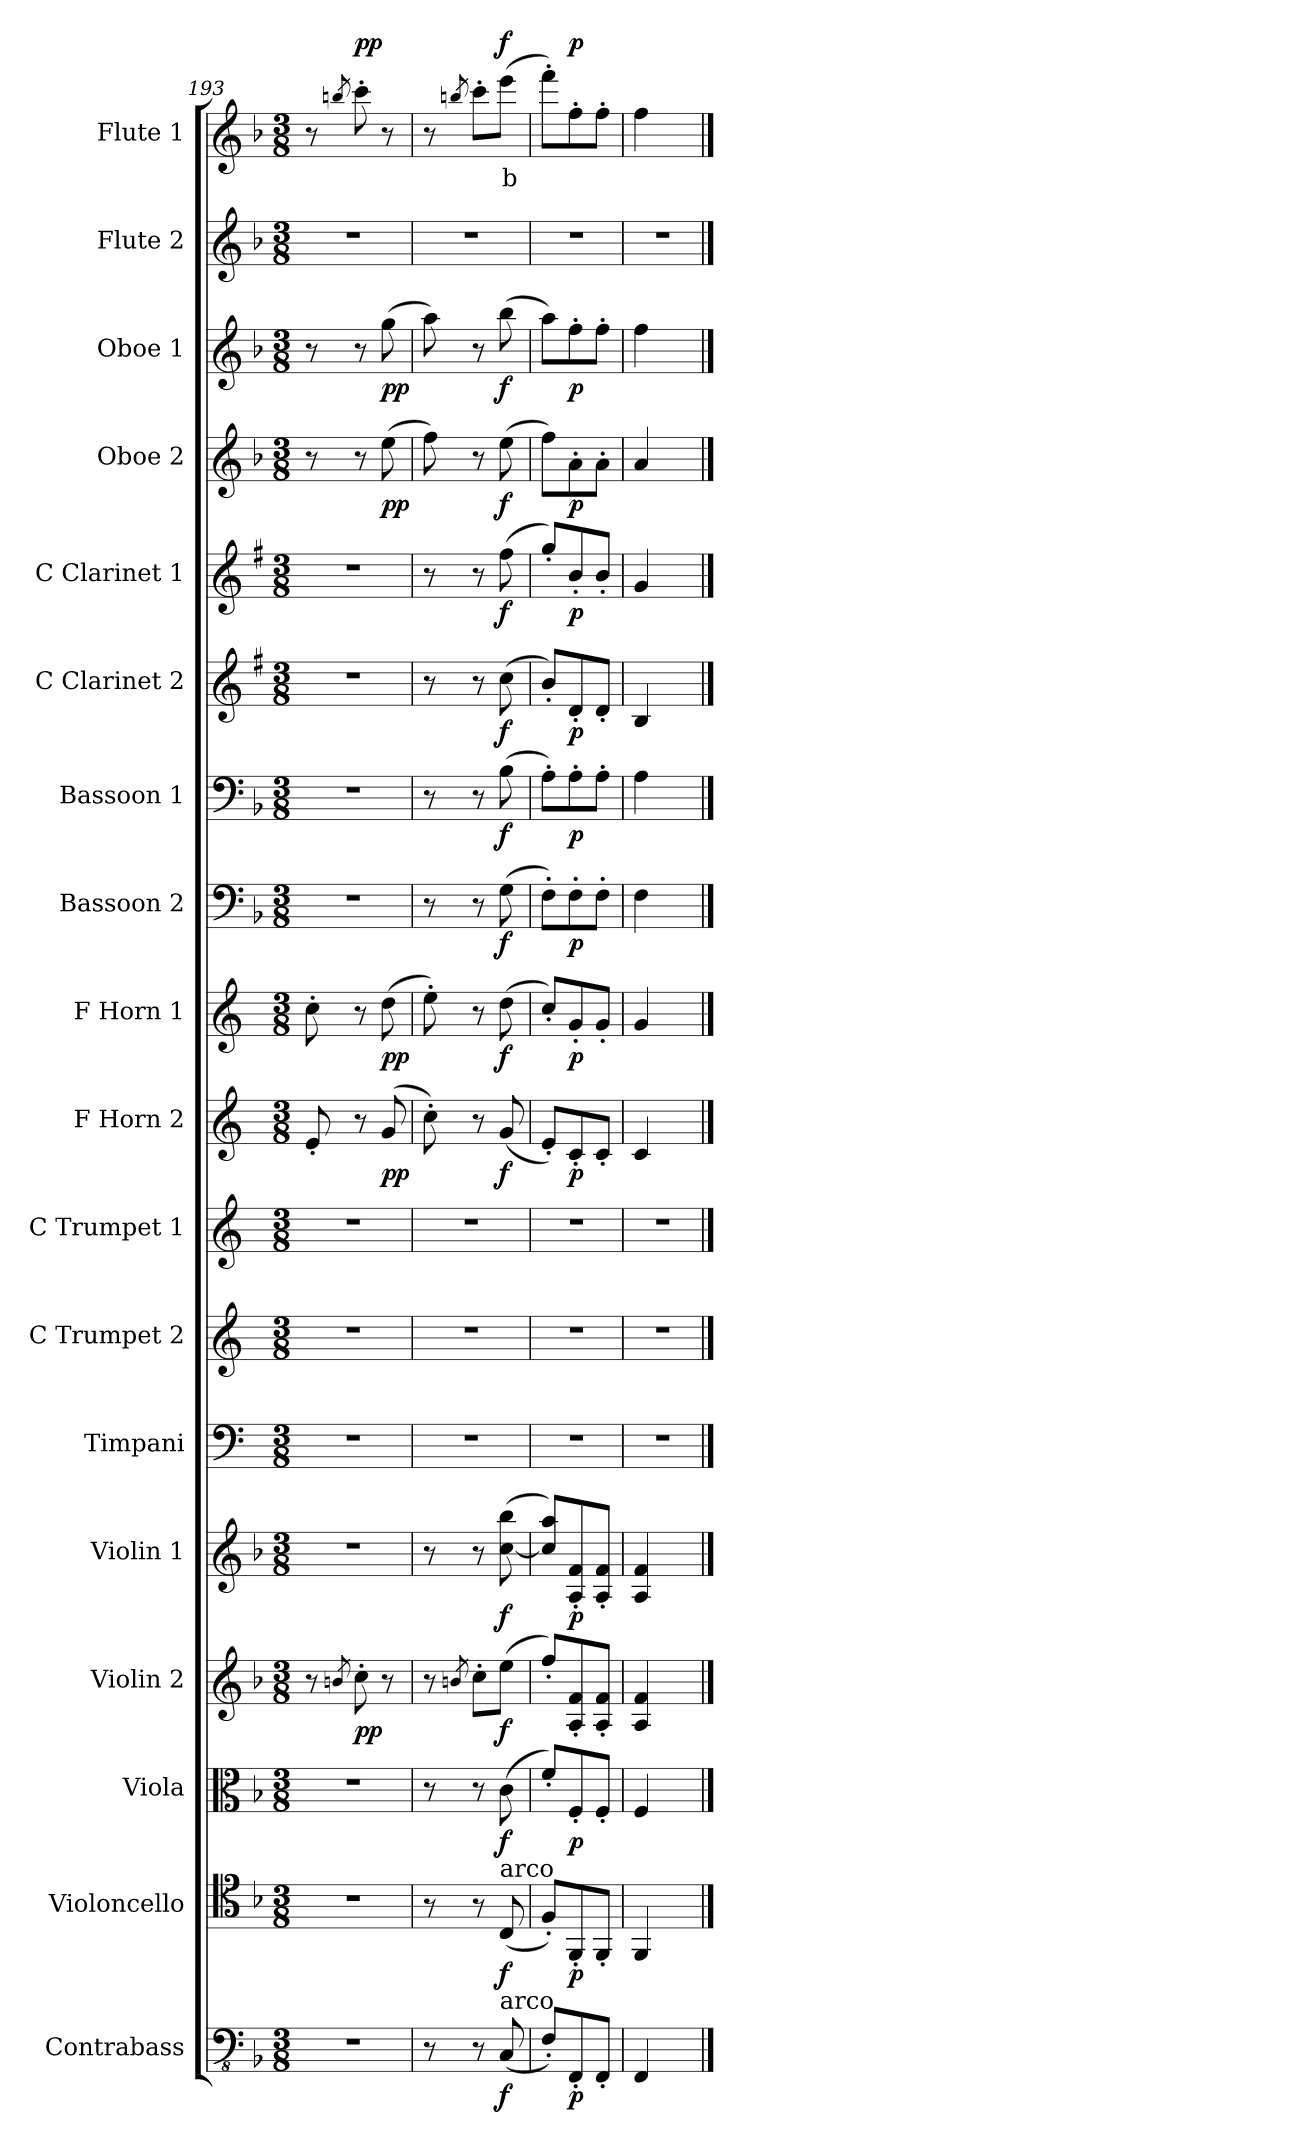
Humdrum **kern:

**kern	**dynam	**kern	**dynam	**kern	**dynam	**kern	**dynam	**kern	**dynam	**kern	**kern	**kern	**kern	**dynam	**kern	**dynam	**kern	**dynam	**kern	**dynam	**kern	**dynam	**kern	**dynam	**kern	**dynam	**kern	**dynam	**kern	**kern	**text	**dynam
*part18	*part18	*part17	*part17	*part16	*part16	*part15	*part15	*part14	*part14	*part13	*part12	*part11	*part10	*part10	*part9	*part9	*part8	*part8	*part7	*part7	*part6	*part6	*part5	*part5	*part4	*part4	*part3	*part3	*part2	*part1	*part1	*part1
*staff18	*staff18	*staff17	*staff17	*staff16	*staff16	*staff15	*staff15	*staff14	*staff14	*staff13	*staff12	*staff11	*staff10	*staff10	*staff9	*staff9	*staff8	*staff8	*staff7	*staff7	*staff6	*staff6	*staff5	*staff5	*staff4	*staff4	*staff3	*staff3	*staff2	*staff1	*staff1	*staff1
*I"Contrabass	*	*I"Violoncello	*	*I"Viola	*	*I"Violin 2	*	*I"Violin 1	*	*I"Timpani	*I"C Trumpet 2	*I"C Trumpet 1	*I"F Horn 2	*	*I"F Horn 1	*	*I"Bassoon 2	*	*I"Bassoon 1	*	*I"C Clarinet 2	*	*I"C Clarinet 1	*	*I"Oboe 2	*	*I"Oboe 1	*	*I"Flute 2	*I"Flute 1	*	*
*I'Cb	*	*I'Vc	*	*I'Vla	*	*I'Vln 2	*	*I'Vln 1	*	*I'Timp	*I'Tpt 2	*I'Tpt 1	*I'Hn 2	*	*I'Hn 1	*	*I'Bsn 2	*	*I'Bsn 1	*	*I'C Cl.2	*	*I'C Cl.1	*	*I'Ob 2	*	*I'Ob 1	*	*I'Fl 2	*I'Fl 1	*	*
*clefFv4	*	*clefC4	*	*clefC3	*	*clefG2	*	*clefG2	*	*clefF4	*clefG2	*clefG2	*clefG2	*	*clefG2	*	*clefF4	*	*clefF4	*	*clefG2	*	*clefG2	*	*clefG2	*	*clefG2	*	*clefG2	*clefG2	*	*
*	*	*	*	*	*	*	*	*	*	*	*	*	*ITrd4c7	*	*ITrd4c7	*	*	*	*	*	*ITrd1c2	*	*ITrd1c2	*	*	*	*	*	*	*	*	*
*k[b-]	*	*k[b-]	*	*k[b-]	*	*k[b-]	*	*k[b-]	*	*k[]	*k[]	*k[]	*k[b-]	*	*k[b-]	*	*k[b-]	*	*k[b-]	*	*k[b-]	*	*k[b-]	*	*k[b-]	*	*k[b-]	*	*k[b-]	*k[b-]	*	*
*F:	*	*F:	*	*F:	*	*F:	*	*F:	*	*	*	*	*	*	*	*	*F:	*	*F:	*	*F:	*	*F:	*	*F:	*	*F:	*	*F:	*F:	*	*
*M3/8	*	*M3/8	*	*M3/8	*	*M3/8	*	*M3/8	*	*M3/8	*M3/8	*M3/8	*M3/8	*	*M3/8	*	*M3/8	*	*M3/8	*	*M3/8	*	*M3/8	*	*M3/8	*	*M3/8	*	*M3/8	*M3/8	*	*
=193	=193	=193	=193	=193	=193	=193	=193	=193	=193	=193	=193	=193	=193	=193	=193	=193	=193	=193	=193	=193	=193	=193	=193	=193	=193	=193	=193	=193	=193	=193	=193	=193
4.r	.	4.r	.	4.r	.	8r	.	4.r	.	4.r	4.r	4.r	8A'/	.	8f'\	.	4.r	.	4.r	.	4.r	.	4.r	.	8r	.	8r	.	4.r	8r	.	.
.	.	.	.	.	.	8qbn/	.	.	.	.	.	.	.	.	.	.	.	.	.	.	.	.	.	.	.	.	.	.	.	8qbbn/	.	.
!	!	!	!	!	!	!	!LO:DY:b	!	!	!	!	!	!	!	!	!	!	!	!	!	!	!	!	!	!	!	!	!	!	!	!	!LO:DY:b
.	.	.	.	.	.	8cc'\	pp	.	.	.	.	.	8r	.	8r	.	.	.	.	.	.	.	.	.	8r	.	8r	.	.	8ccc'\	.	pp
!	!	!	!	!	!	!	!	!	!	!	!	!	!	!LO:DY:b	!	!LO:DY:b	!	!	!	!	!	!	!	!	!	!LO:DY:b	!	!LO:DY:b	!	!	!	!
.	.	.	.	.	.	8r	.	.	.	.	.	.	(<8c/	pp	(>8g\	pp	.	.	.	.	.	.	.	.	(>8ee\	pp	(>8gg\	pp	.	8r	.	.
=194	=194	=194	=194	=194	=194	=194	=194	=194	=194	=194	=194	=194	=194	=194	=194	=194	=194	=194	=194	=194	=194	=194	=194	=194	=194	=194	=194	=194	=194	=194	=194	=194
8r	.	8r	.	8r	.	8r	.	8r	.	4.r	4.r	4.r	8f'\)	.	8a'\)	.	8r	.	8r	.	8r	.	8r	.	8ff\)	.	8aa\)	.	4.r	8r	.	.
.	.	.	.	.	.	8qbn/	.	.	.	.	.	.	.	.	.	.	.	.	.	.	.	.	.	.	.	.	.	.	.	8qbbn/	.	.
8r	.	8r	.	8r	.	8cc'\L	.	8r	.	.	.	.	8r	.	8r	.	8r	.	8r	.	8r	.	8r	.	8r	.	8r	.	.	8ccc'\L	.	.
!	!	!LO:TX:a:t=arco	!	!	!	!	!	!	!	!	!	!	!	!	!	!	!	!	!	!	!	!	!	!	!	!	!	!	!	!	!	!
!LO:TX:a:t=arco	!	!	!	!	!	!	!	!	!	!	!	!	!	!	!	!	!	!	!	!	!	!	!	!	!	!	!	!	!	!	!	!
!	!LO:DY:b	!	!LO:DY:b	!	!LO:DY:b	!	!LO:DY:b	!	!LO:DY:b	!	!	!	!	!LO:DY:b	!	!LO:DY:b	!	!LO:DY:b	!	!LO:DY:b	!	!LO:DY:b	!	!LO:DY:b	!	!LO:DY:b	!	!LO:DY:b	!	!	!LO:LY:b:color=#FF0000	!LO:DY:b
(<8CC/	f	(<8C/	f	(>8c\	f	(>8ee\J	f	(>[8cc\ 8bb-\	f	.	.	.	(<8c/	f	(>8g\	f	(>8G\	f	(>8B-\	f	(>8b-\	f	(>8ee\	f	(>8ee\	f	(>8bb-\	f	.	(>8eee\J	b	f
=195	=195	=195	=195	=195	=195	=195	=195	=195	=195	=195	=195	=195	=195	=195	=195	=195	=195	=195	=195	=195	=195	=195	=195	=195	=195	=195	=195	=195	=195	=195	=195	=195
8FF'/L)	.	8F'/L)	.	8f'/L)	.	8ff'/L)	.	8cc/] 8aa/L)	.	4.r	4.r	4.r	8A'/L)	.	8f'/L)	.	8F'\L)	.	8A'\L)	.	8a'/L)	.	8ff'/L)	.	8ff\L)	.	8aa\L)	.	4.r	8fff'\L)	.	.
!	!LO:DY:b	!	!LO:DY:b	!	!LO:DY:b	!	!	!	!LO:DY:b	!	!	!	!	!LO:DY:b	!	!LO:DY:b	!	!LO:DY:b	!	!LO:DY:b	!	!LO:DY:b	!	!LO:DY:b	!	!LO:DY:b	!	!LO:DY:b	!	!	!	!LO:DY:b
8FFF'/	p	8FF'/	p	8F'/	p	8A/' 8f/'	.	8A/' 8f/'	p	.	.	.	8F'/	p	8c'/	p	8F'\	p	8A'\	p	8c'/	p	8a'/	p	8a'\	p	8ff'\	p	.	8ff'\	.	p
8FFF'/J	.	8FF'/J	.	8F'/J	.	8A/' 8f/'J	.	8A/' 8f/'J	.	.	.	.	8F'/J	.	8c'/J	.	8F'\J	.	8A'\J	.	8c'/J	.	8a'/J	.	8a'\J	.	8ff'\J	.	.	8ff'\J	.	.
=196	=196	=196	=196	=196	=196	=196	=196	=196	=196	=196	=196	=196	=196	=196	=196	=196	=196	=196	=196	=196	=196	=196	=196	=196	=196	=196	=196	=196	=196	=196	=196	=196
4FFF/	.	4FF/	.	4F/	.	4A/ 4f/	.	4A/ 4f/	.	4.r	4.r	4.r	4F/	.	4c/	.	4F\	.	4A\	.	4A/	.	4f/	.	4a/	.	4ff\	.	4.r	4ff\	.	.
8ryy	.	8ryy	.	8ryy	.	8ryy	.	8ryy	.	.	.	.	8ryy	.	8ryy	.	8ryy	.	8ryy	.	8ryy	.	8ryy	.	8ryy	.	8ryy	.	.	8ryy	.	.
==	==	==	==	==	==	==	==	==	==	==	==	==	==	==	==	==	==	==	==	==	==	==	==	==	==	==	==	==	==	==	==	==
*-	*-	*-	*-	*-	*-	*-	*-	*-	*-	*-	*-	*-	*-	*-	*-	*-	*-	*-	*-	*-	*-	*-	*-	*-	*-	*-	*-	*-	*-	*-	*-	*-
